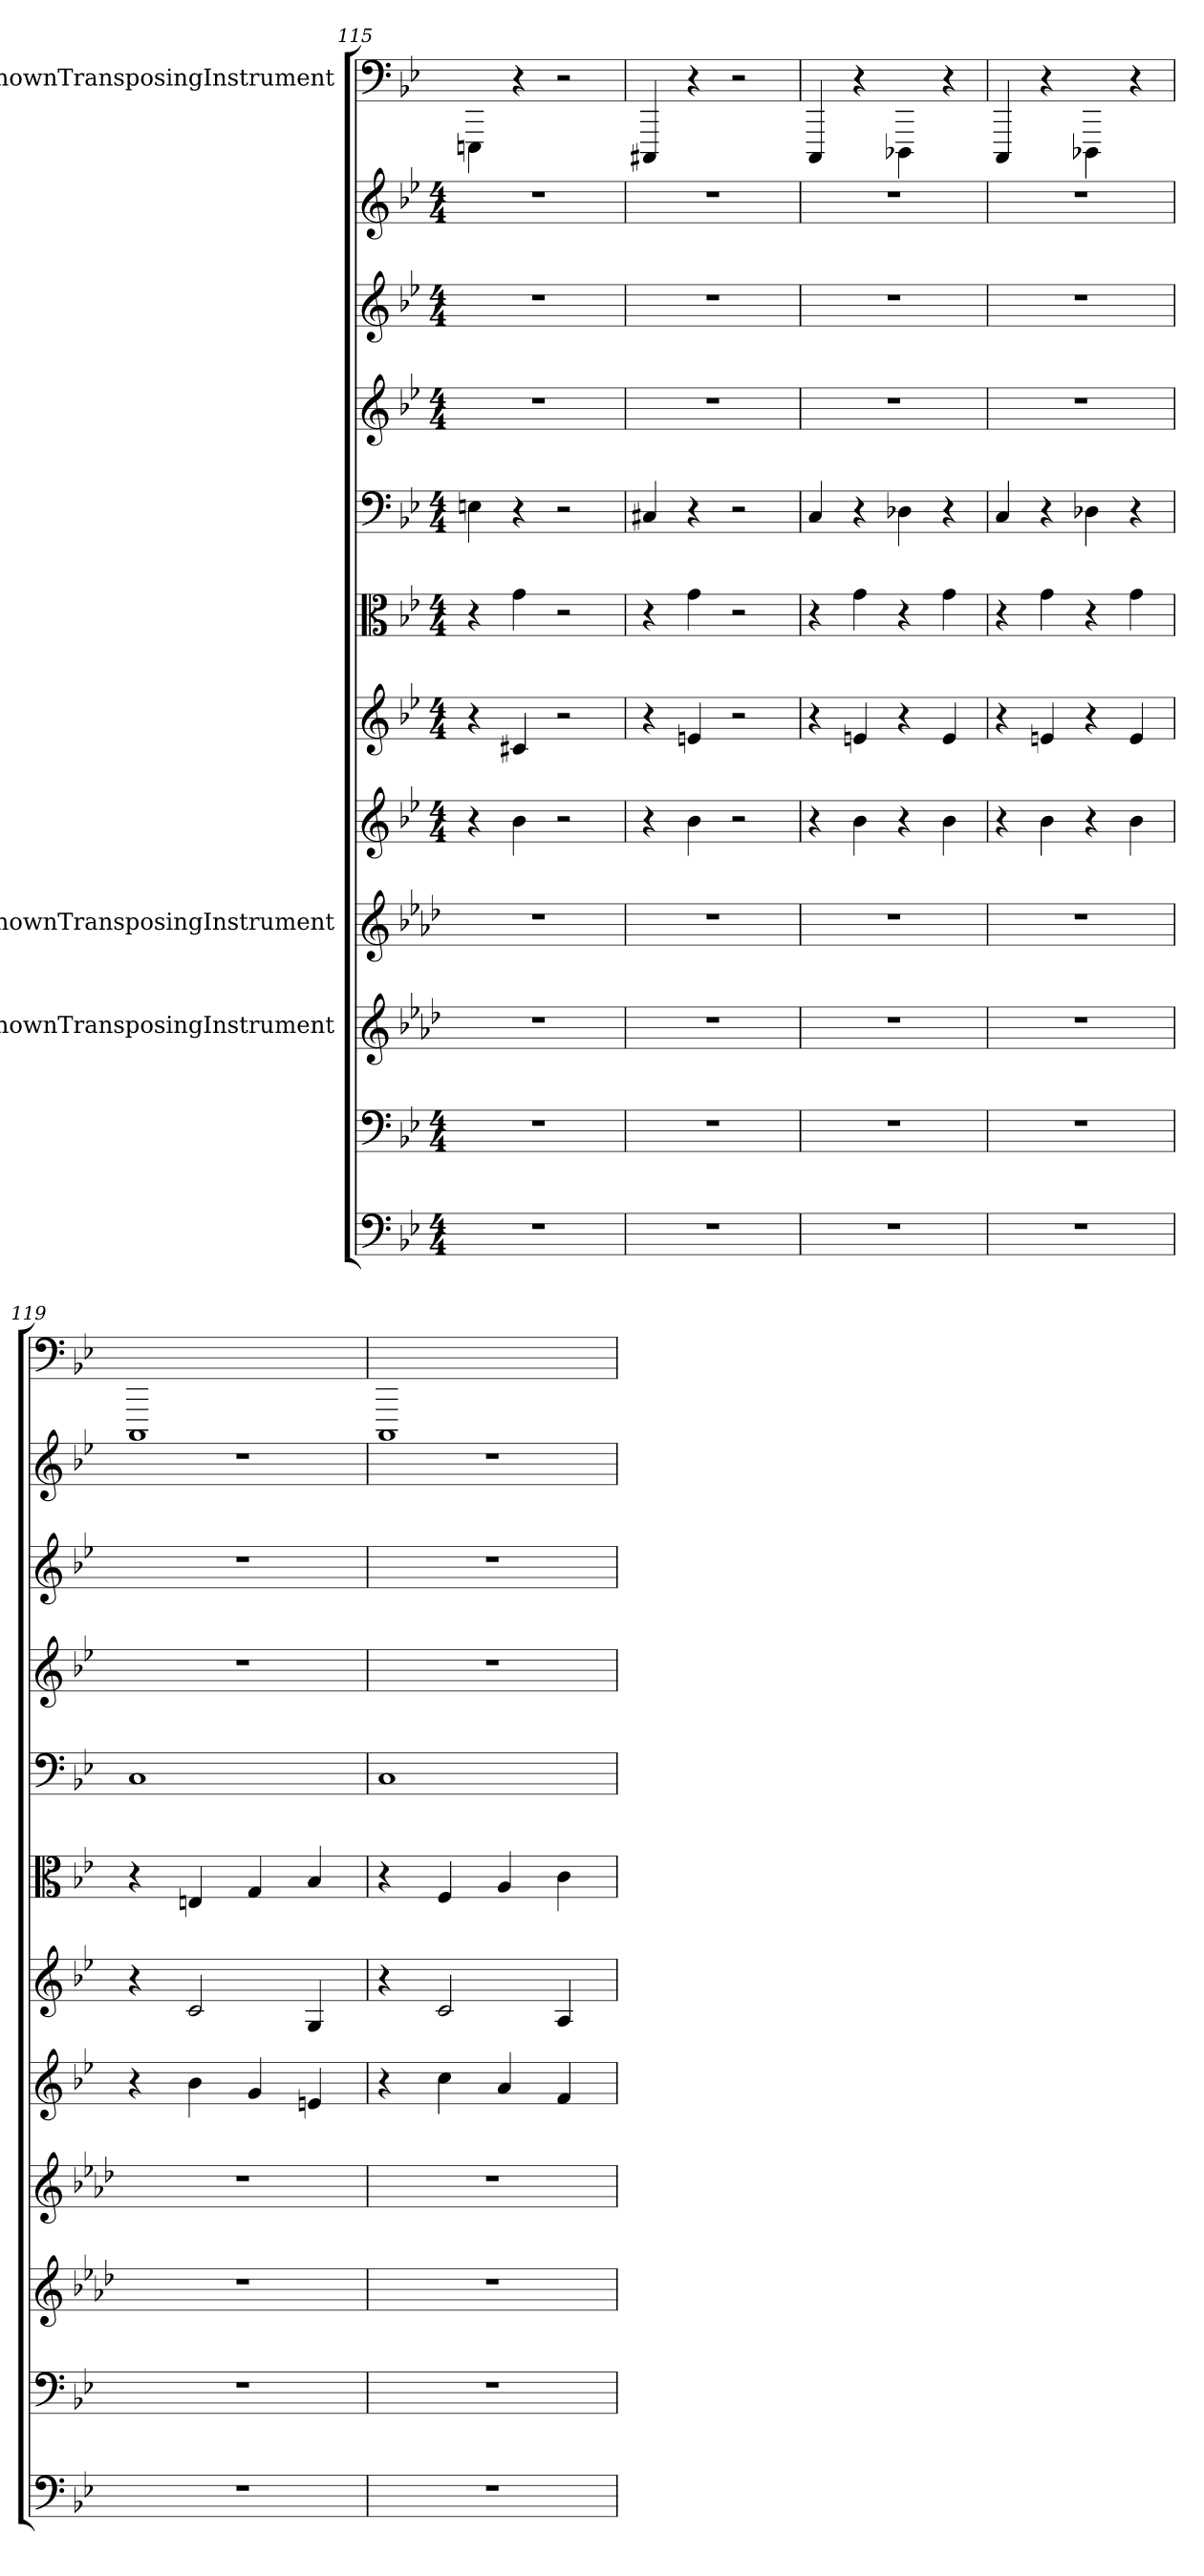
**kern	**kern	**kern	**kern	**kern	**kern	**kern	**kern	**kern	**kern	**kern	**kern
*part12	*part11	*part10	*part9	*part8	*part7	*part6	*part5	*part4	*part3	*part2	*part1
*staff12	*staff11	*staff10	*staff9	*staff8	*staff7	*staff6	*staff5	*staff4	*staff3	*staff2	*staff1
*	*	*I"UnknownTransposingInstrument	*I"UnknownTransposingInstrument	*	*	*	*	*	*	*	*I"UnknownTransposingInstrument
*clefF4	*clefF4	*clefG2	*clefG2	*clefG2	*clefG2	*clefC3	*clefF4	*clefG2	*clefG2	*clefG2	*clefF4
*	*	*ITrd-1c-2	*ITrd-1c-2	*	*	*	*	*	*	*	*ITrd-7c-12
*k[b-e-]	*k[b-e-]	*k[b-e-]	*k[b-e-]	*k[b-e-]	*k[b-e-]	*k[b-e-]	*k[b-e-]	*k[b-e-]	*k[b-e-]	*k[b-e-]	*k[b-e-]
*M4/4	*M4/4	*	*	*M4/4	*M4/4	*M4/4	*M4/4	*M4/4	*M4/4	*M4/4	*
=115	=115	=115	=115	=115	=115	=115	=115	=115	=115	=115	=115
1r	1r	1r	1r	4r	4r	4r	4En\	1r	1r	1r	4EEn\
.	.	.	.	4b-\	4c#X/	4g\	4r	.	.	.	4r
.	.	.	.	2r	2r	2r	2r	.	.	.	2r
=116	=116	=116	=116	=116	=116	=116	=116	=116	=116	=116	=116
1r	1r	1r	1r	4r	4r	4r	4C#X/	1r	1r	1r	4CC#X/
.	.	.	.	4b-\	4en/	4g\	4r	.	.	.	4r
.	.	.	.	2r	2r	2r	2r	.	.	.	2r
=117	=117	=117	=117	=117	=117	=117	=117	=117	=117	=117	=117
1r	1r	1r	1r	4r	4r	4r	4C/	1r	1r	1r	4CC/
.	.	.	.	4b-\	4en/	4g\	4r	.	.	.	4r
.	.	.	.	4r	4r	4r	4D-X\	.	.	.	4DD-X\
.	.	.	.	4b-\	4e/	4g\	4r	.	.	.	4r
=118	=118	=118	=118	=118	=118	=118	=118	=118	=118	=118	=118
1r	1r	1r	1r	4r	4r	4r	4C/	1r	1r	1r	4CC/
.	.	.	.	4b-\	4en/	4g\	4r	.	.	.	4r
.	.	.	.	4r	4r	4r	4D-X\	.	.	.	4DD-X\
.	.	.	.	4b-\	4e/	4g\	4r	.	.	.	4r
=119	=119	=119	=119	=119	=119	=119	=119	=119	=119	=119	=119
1r	1r	1r	1r	4r	4r	4r	1C/	1r	1r	1r	1CC/
.	.	.	.	4b-\	2c/	4En/	.	.	.	.	.
.	.	.	.	4g/	.	4G/	.	.	.	.	.
.	.	.	.	4en/	4G/	4B-/	.	.	.	.	.
=120	=120	=120	=120	=120	=120	=120	=120	=120	=120	=120	=120
1r	1r	1r	1r	4r	4r	4r	1C/	1r	1r	1r	1CC/
.	.	.	.	4cc\	2c/	4F/	.	.	.	.	.
.	.	.	.	4a/	.	4A/	.	.	.	.	.
.	.	.	.	4f/	4A/	4c\	.	.	.	.	.
=	=	=	=	=	=	=	=	=	=	=	=
*-	*-	*-	*-	*-	*-	*-	*-	*-	*-	*-	*-
